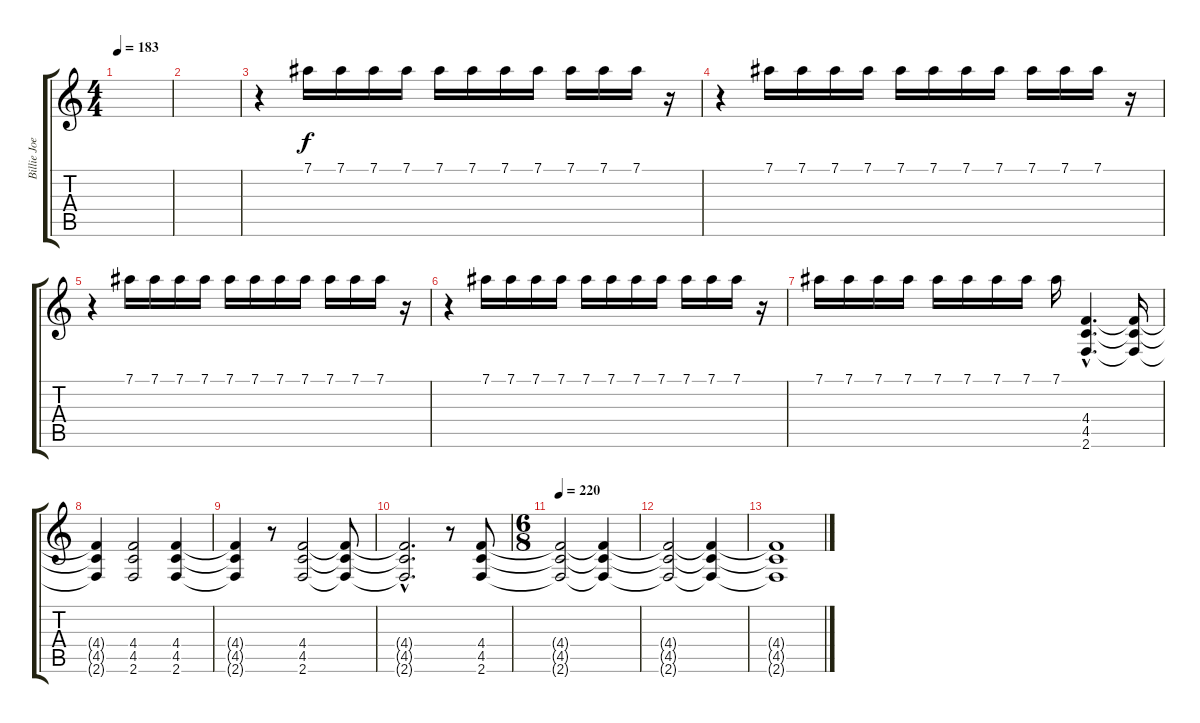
\track ("Billie Joe Guitar 2" "Billie Joe") {instrument distortionguitar}
\staff {score tabs}
\tuning (Eb4 Bb3 Gb3 Db3 Ab2 Eb2) {hide}
\ts (4 4)
\tempo 183
\clef g2
\ks c
|
|
r.4{volume 12} 7.1.16 7.1.16 7.1.16 7.1.16 7.1.16 7.1.16 7.1.16 7.1.16 7.1.16 7.1.16 7.1.16 r.16 |
r.4 7.1.16 7.1.16 7.1.16 7.1.16 7.1.16 7.1.16 7.1.16 7.1.16 7.1.16 7.1.16 7.1.16 r.16 |
r.4 7.1.16 7.1.16 7.1.16 7.1.16 7.1.16 7.1.16 7.1.16 7.1.16 7.1.16 7.1.16 7.1.16 r.16 |
r.4 7.1.16 7.1.16 7.1.16 7.1.16 7.1.16 7.1.16 7.1.16 7.1.16 7.1.16 7.1.16 7.1.16 r.16 |
7.1.16 7.1.16 7.1.16 7.1.16 7.1.16 7.1.16 7.1.16 7.1.16 7.1.16 (4.4{hac} 4.5{hac} 2.6{hac}).4{d volume 16} (4.4{t} 4.5{t} 2.6{t}).16 |
(4.4{t} 4.5{t} 2.6{t}).4 (4.4 4.5 2.6).2 (4.4 4.5 2.6).4 |
(4.4{t} 4.5{t} 2.6{t}).4 r.8 (4.4 4.5 2.6).2 (4.4{t} 4.5{t} 2.6{t}).8 |
(4.4{hac t} 4.5{hac t} 2.6{hac t}).2{d} r.8 (4.4 4.5 2.6).8 |
\ts (6 8)
\tempo 220
(4.4{t} 4.5{t} 2.6{t}).2 (4.4{t} 4.5{t} 2.6{t}).4 |
(4.4{t} 4.5{t} 2.6{t}).2 (4.4{t} 4.5{t} 2.6{t}).4 |
(4.4{t} 4.5{t} 2.6{t}).1
